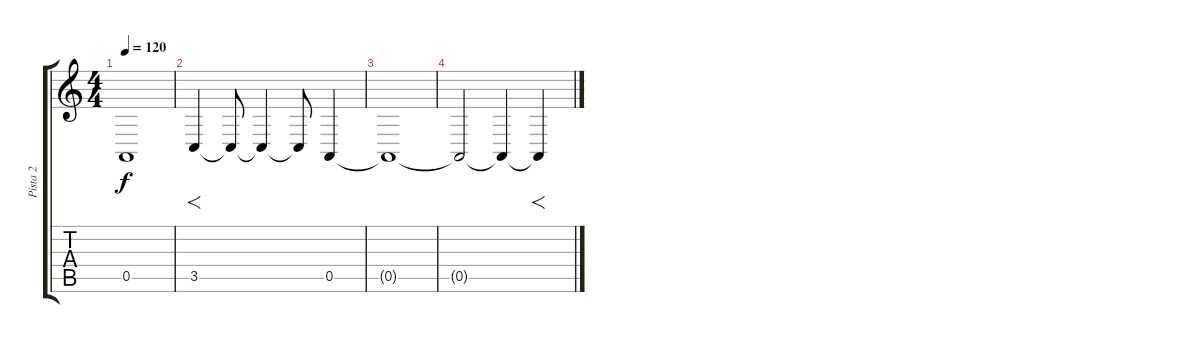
\track ("Pista 2" "Pista 2") {instrument synthstrings1}
\staff {score tabs}
\tuning (E4 B3 G3 D3 A2 E2) {hide}
\ts (4 4)
\tempo 120
\clef g2
\ks c
0.5{t}.1{dy f} |
3.5.4{f} 3.5{t}.8 3.5{t}.4 3.5{t}.8 0.5.4 |
0.5{t}.1 |
0.5{t}.2 0.5{t}.4 0.5{t}.4{f}
